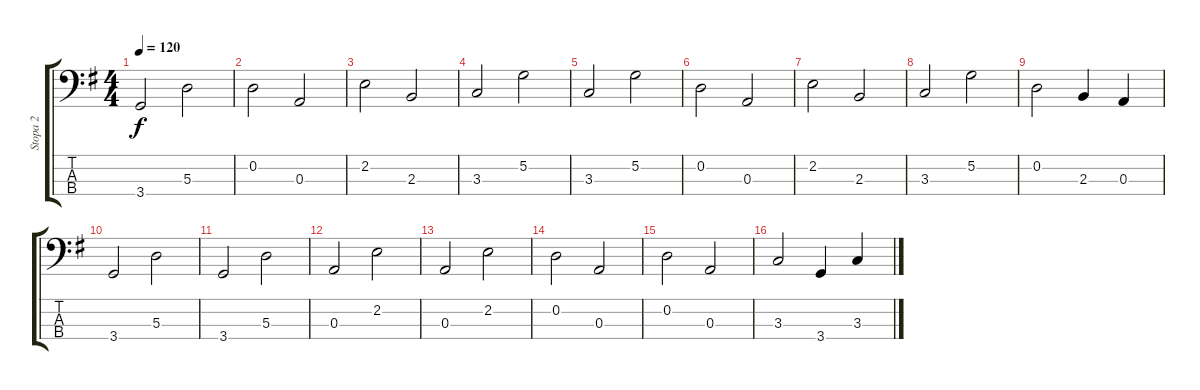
\track ("Stopa 2" "Stopa 2") {instrument electricbassfinger}
\staff {score tabs}
\tuning (G2 D2 A1 E1) {hide}
\ts (4 4)
\tempo 120
\clef f4
\ks g
3.4.2{dy f} 5.3.2 |
0.2.2 0.3.2 |
2.2.2 2.3.2 |
3.3.2 5.2.2 |
3.3.2 5.2.2 |
0.2.2 0.3.2 |
2.2.2 2.3.2 |
3.3.2 5.2.2 |
0.2.2 2.3.4 0.3.4 |
3.4.2 5.3.2 |
3.4.2 5.3.2 |
0.3.2 2.2.2 |
0.3.2 2.2.2 |
0.2.2 0.3.2 |
0.2.2 0.3.2 |
3.3.2 3.4.4 3.3.4
